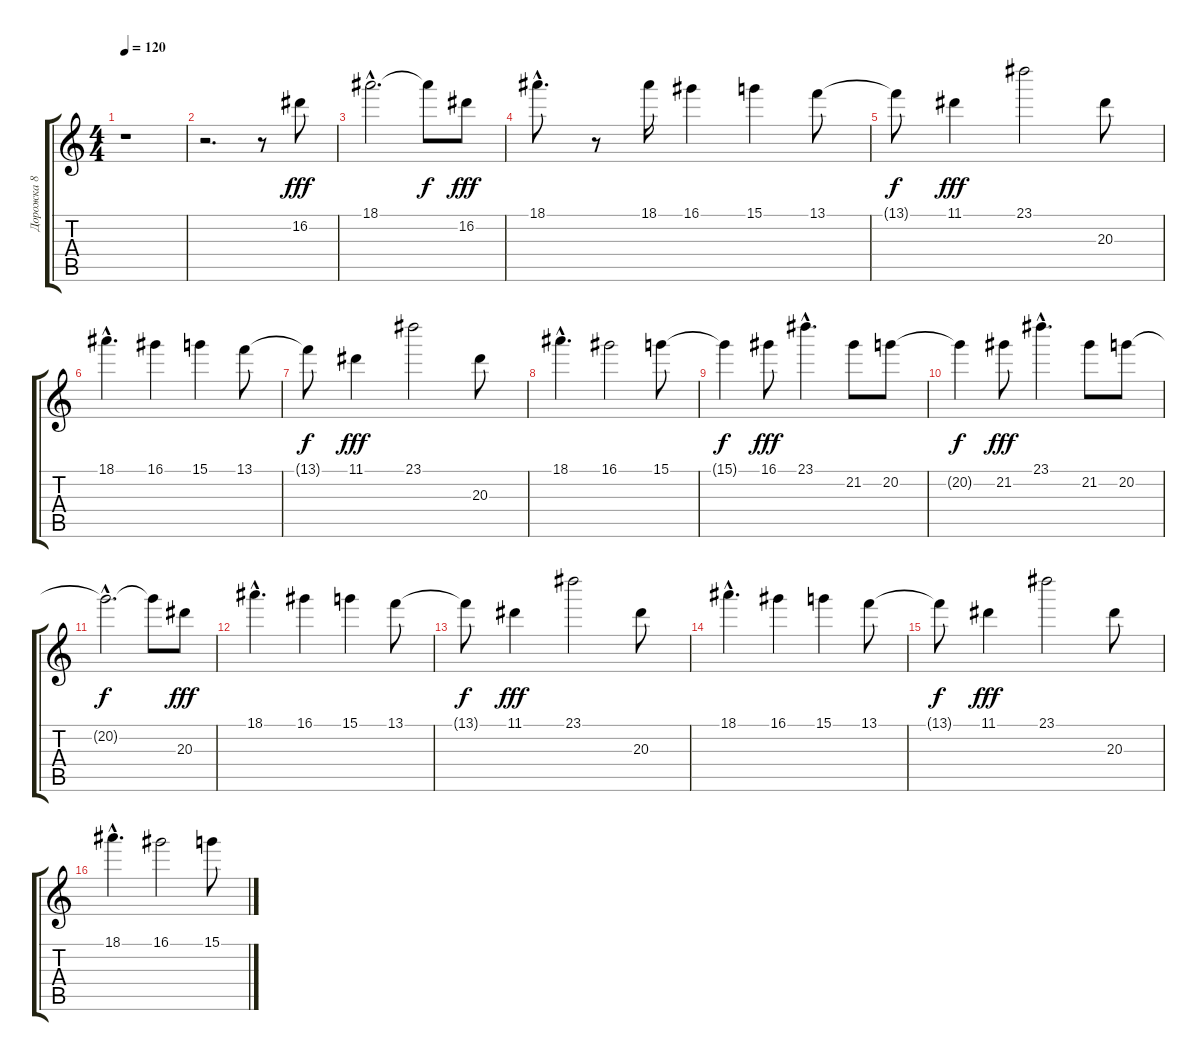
\track ("Дорожка 8" "Дорожка 8") {instrument distortionguitar}
\staff {score tabs}
\tuning (E4 B3 G3 D3 A2 E2) {hide}
\ts (4 4)
\tempo 120
\clef g2
\ks c
r.1{dy fff} |
r.2{d} r.8 16.2.8 |
18.1{hac}.2{d} 18.1{t}.8{dy f} 16.2.8{dy fff} |
18.1{hac}.8{d} r.8 18.1.16 16.1.4 15.1.4 13.1.8 |
13.1{t}.8{dy f} 11.1.4{dy fff} 23.1.2 20.3.8 |
18.1{hac}.4{d} 16.1.4 15.1.4 13.1.8 |
13.1{t}.8{dy f} 11.1.4{dy fff} 23.1.2 20.3.8 |
18.1{hac}.4{d} 16.1.2 15.1.8 |
15.1{t}.4{dy f} 16.1.8{dy fff} 23.1{hac}.4{d} 21.2.8 20.2.8 |
20.2{t}.4{dy f} 21.2.8{dy fff} 23.1{hac}.4{d} 21.2.8 20.2.8 |
20.2{hac t}.2{d dy f} 20.2{t}.8 20.3.8{dy fff} |
18.1{hac}.4{d} 16.1.4 15.1.4 13.1.8 |
13.1{t}.8{dy f} 11.1.4{dy fff} 23.1.2 20.3.8 |
18.1{hac}.4{d} 16.1.4 15.1.4 13.1.8 |
13.1{t}.8{dy f} 11.1.4{dy fff} 23.1.2 20.3.8 |
18.1{hac}.4{d} 16.1.2 15.1.8
